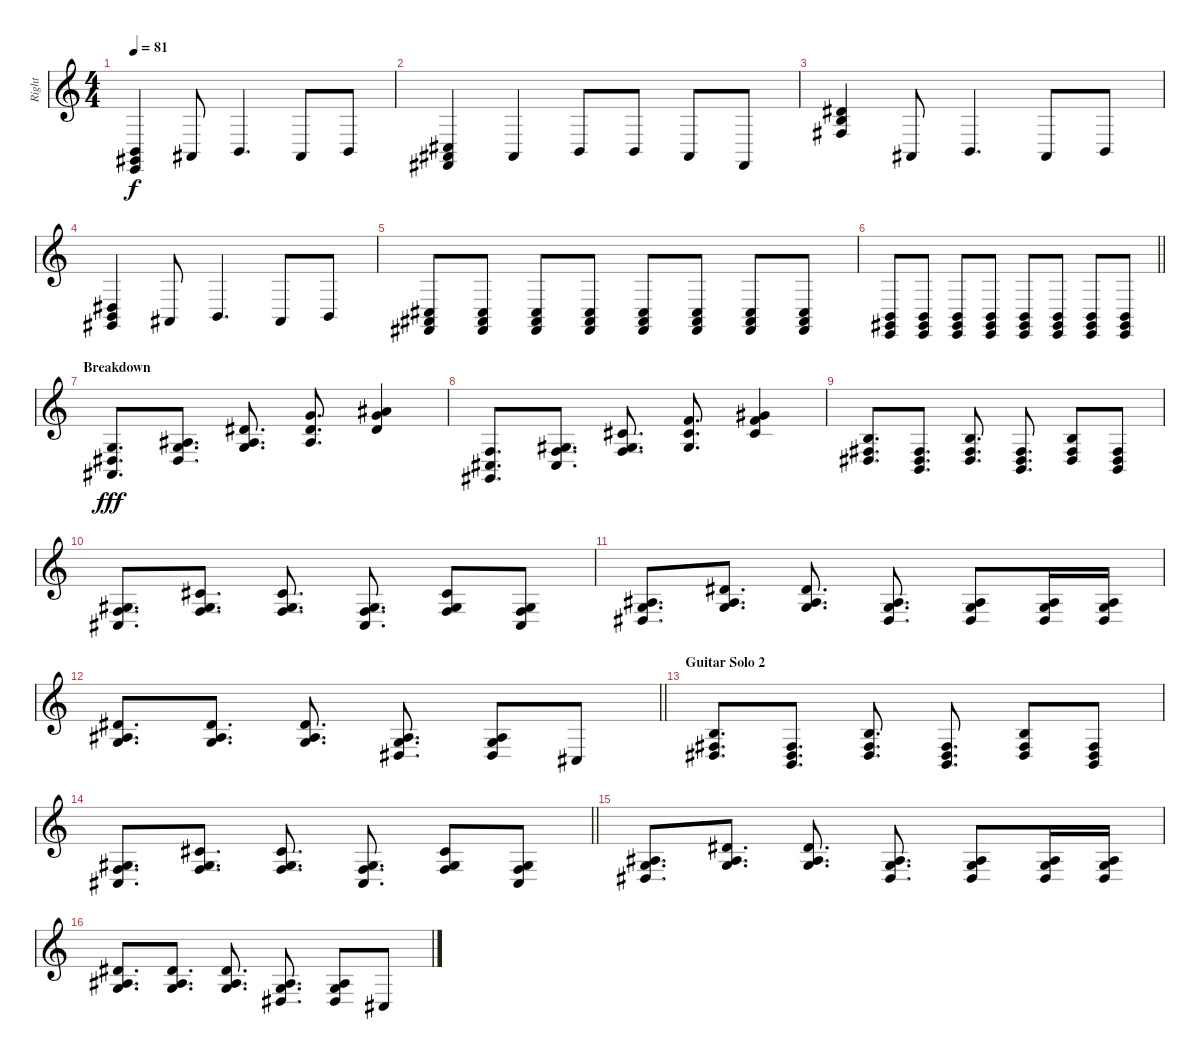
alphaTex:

\track ("Right" "Right") {instrument acousticgrandpiano bank 4}
\staff {score}
\tuning (Gb4 E2 G2 D2 D2 D2) {hide}
\ts (4 4)
\tempo 81
\clef g2
\ks c
(0.2 4.3 6.4).4{dy f} 6.2.8 4.3.4{d} 3.3.8 4.3.8 |
(6.2 6.3 4.4).4 6.2.4 4.3.8 4.3.8 3.3.8 4.4.8 |
(19.2 20.3 16.4).4 8.4.8 9.4.4{d} 8.4.8 9.4.8 |
(7.2 8.3 6.4).4 6.2.8 7.2.4{d} 6.2.8 7.2.8 |
(6.2 6.3 4.4).8{volume 16} (6.2 6.3 4.4).8 (6.2 6.3 4.4).8 (6.2 6.3 4.4).8 (6.2 6.3 4.4).8 (6.2 6.3 4.4).8 (6.2 6.3 4.4).8 (6.2 6.3 4.4).8 |
\barLineRight lightlight
(0.2 4.3 6.4).8 (4.2 4.3 2.4).8 (4.2 4.3 2.4).8 (4.2 4.3 2.4).8 (4.2 4.3 2.4).8 (4.2 4.3 2.4).8 (4.2 4.3 2.4).8 (4.2 4.3 2.4).8 |
\section ("" "Breakdown")
(11.2 3.3 17.4).8{d dy fff} (15.2 15.3 13.4).8{d} (18.2 20.3 17.4).8{d beam Up beam split} (23.2 24.3 20.4).8{d} (1.1 30.2 20.3).4 |
(9.2 1.3 15.4).8{d} (13.2 13.3 11.4).8{d} (16.2 18.3 15.4).8{d} (21.2 18.4 27.5).8{d} (25.3 23.4 27.5).4 |
(11.2 16.3 16.5).8{d} (11.2 4.3 16.5).8{d} (14.2 16.3 13.4).8{d} (7.2 11.3 13.4).8{d} (14.2 8.3 21.4).8 (11.2 4.3 16.4).8 |
(13.2 6.3 18.4).8{d} (21.2 13.3 15.5).8{d} (13.2 18.4 23.5).8{d} (13.2 13.3 11.4).8{d} (16.2 18.3 15.4).8 (13.2 6.3 18.4).8 |
(15.2 8.3 20.4).8{d} (15.2 15.3 25.5).8{d} (18.2 20.3 17.4).8{d} (11.2 12.3 20.4).8{d} (11.2 12.3 20.4).8 (18.2 12.3 13.4).16 (15.2 8.3 20.4).16 |
\barLineRight lightlight
(18.2 12.3 25.4).8{d} (18.2 12.3 25.4).8{d} (23.2 15.3 17.4).8{d} (15.2 15.3 13.4).8{d} (15.2 15.3 13.4).8 6.3.8 |
\section ("" "Guitar Solo 2")
(11.2 16.3 16.5).8{d} (11.2 4.3 16.5).8{d} (14.2 16.3 13.4).8{d} (7.2 11.3 13.4).8{d} (14.2 8.3 21.4).8 (11.2 4.3 16.4).8 |
\barLineRight lightlight
(13.2 6.3 18.4).8{d} (21.2 13.3 15.5).8{d} (13.2 18.4 23.5).8{d} (13.2 13.3 11.4).8{d} (16.2 18.3 15.4).8 (13.2 6.3 18.4).8 |
(15.2 8.3 20.4).8{d} (15.2 15.3 25.5).8{d} (18.2 20.3 17.4).8{d} (11.2 12.3 20.4).8{d} (11.2 12.3 20.4).8 (18.2 12.3 13.4).16 (15.2 8.3 20.4).16 |
(18.2 12.3 25.4).8{d volume 9} (18.2 12.3 25.4).8{d} (23.2 15.3 17.4).8{d} (15.2 15.3 13.4).8{d} (15.2 15.3 13.4).8 6.3.8
